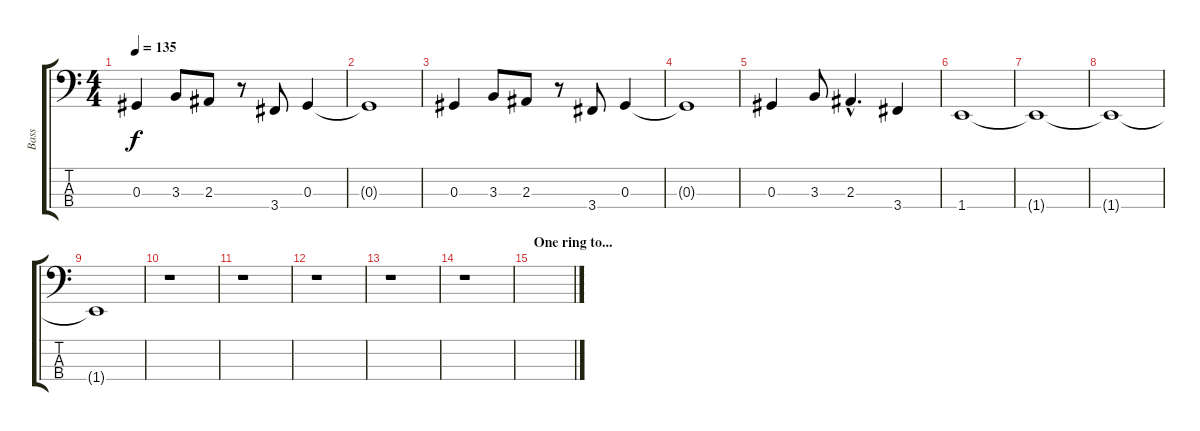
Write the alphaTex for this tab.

\track ("Bass" "Bass") {instrument electricbasspick}
\staff {score tabs}
\tuning (Gb2 Db2 Ab1 Eb1) {hide}
\ts (4 4)
\tempo 135
\clef f4
\ks c
0.3.4{dy f} 3.3.8 2.3.8 r.8 3.4.8 0.3.4 |
0.3{t}.1 |
0.3.4 3.3.8 2.3.8 r.8 3.4.8 0.3.4 |
0.3{t}.1 |
0.3.4 3.3.8 2.3{hac}.4{d} 3.4.4 |
1.4.1 |
1.4{t}.1 |
1.4{t}.1 |
1.4{t}.1 |
r.1 |
r.1 |
r.1 |
r.1 |
r.1 |
\section ("" "One ring to...")
